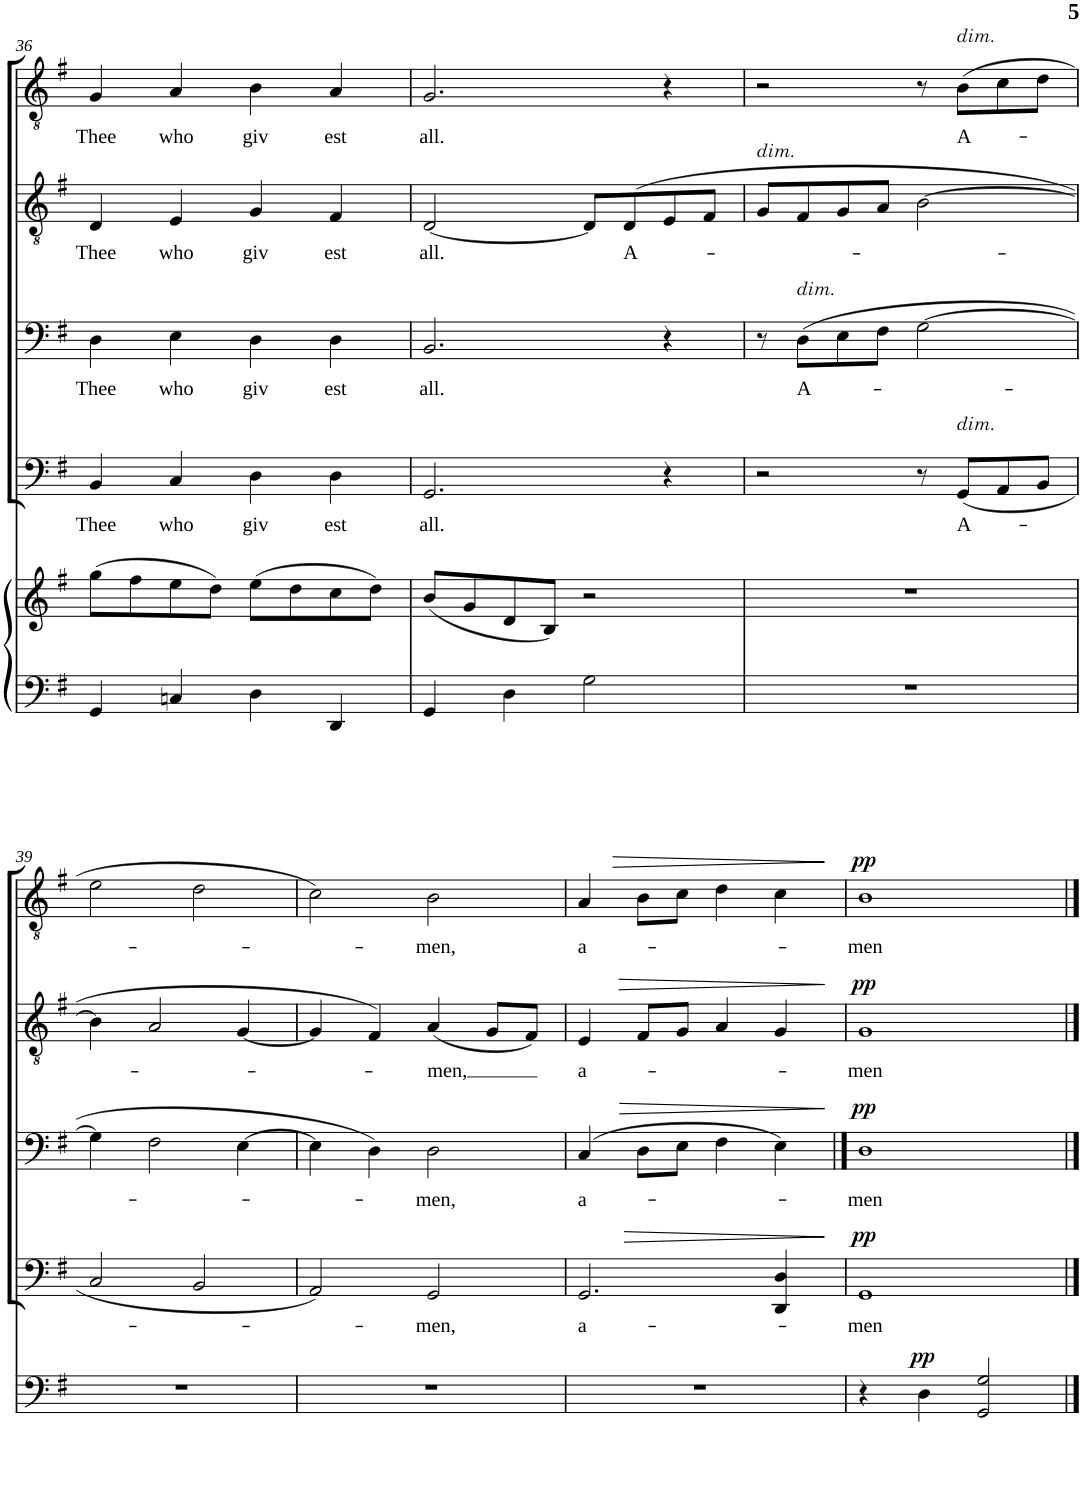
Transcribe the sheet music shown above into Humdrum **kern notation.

**kern	**kern	**dynam	**kern	**text	**dynam	**kern	**text	**dynam	**kern	**text	**dynam	**kern	**text	**dynam
*part5	*part5	*part5	*part4	*part4	*part4	*part3	*part3	*part3	*part2	*part2	*part2	*part1	*part1	*part1
*staff6	*staff5	*staff5/6	*staff4	*staff4	*staff4	*staff3	*staff3	*staff3	*staff2	*staff2	*staff2	*staff1	*staff1	*staff1
*I"*	*	*	*I"Voice	*	*	*I"Voice	*	*	*I"Voice	*	*	*I"Voice	*	*
*	*	*	*I'V	*	*	*I'V	*	*	*I'V	*	*	*I'V	*	*
!!LO:PB:g=z
*clefF4	*clefG2	*	*clefF4	*	*	*clefF4	*	*	*clefGv2	*	*	*clefGv2	*	*
*k[f#]	*k[f#]	*	*k[f#]	*	*	*k[f#]	*	*	*k[f#]	*	*	*k[f#]	*	*
*M4/4	*M4/4	*	*M4/4	*	*	*M4/4	*	*	*M4/4	*	*	*M4/4	*	*
*met(c)	*met(c)	*	*met(c)	*	*	*met(c)	*	*	*met(c)	*	*	*met(c)	*	*
=36	=36	=36	=36	=36	=36	=36	=36	=36	=36	=36	=36	=36	=36	=36
!	!	!	!	!LO:LY:b	!	!	!LO:LY:b	!	!	!LO:LY:b	!	!	!LO:LY:b	!
4GG/	(>8gg\L	.	4BB/	Thee	.	4D\	Thee	.	4D/	Thee	.	4G/	Thee	.
.	8ff#\	.	.	.	.	.	.	.	.	.	.	.	.	.
!	!	!	!	!LO:LY:b	!	!	!LO:LY:b	!	!	!LO:LY:b	!	!	!LO:LY:b	!
4Cn/	8ee\	.	4C/	who	.	4E\	who	.	4E/	who	.	4A/	who	.
.	8dd\J)	.	.	.	.	.	.	.	.	.	.	.	.	.
!	!	!	!	!LO:LY:b	!	!	!LO:LY:b	!	!	!LO:LY:b	!	!	!LO:LY:b	!
4D\	(>8ee\L	.	4D\	giv	.	4D\	giv	.	4G/	giv	.	4B\	giv	.
.	8dd\	.	.	.	.	.	.	.	.	.	.	.	.	.
!	!	!	!	!LO:LY:b	!	!	!LO:LY:b	!	!	!LO:LY:b	!	!	!LO:LY:b	!
4DD/	8cc\	.	4D\	est	.	4D\	est	.	4F#/	est	.	4A/	est	.
.	8dd\J)	.	.	.	.	.	.	.	.	.	.	.	.	.
=37	=37	=37	=37	=37	=37	=37	=37	=37	=37	=37	=37	=37	=37	=37
!	!	!	!	!LO:LY:b	!	!	!LO:LY:b	!	!	!LO:LY:b	!	!	!LO:LY:b	!
4GG/	(<8b/L	.	2.GG/	all.	.	2.BB/	all.	.	[<2D/	all.	.	2.G/	all.	.
.	8g/	.	.	.	.	.	.	.	.	.	.	.	.	.
4D\	8d/	.	.	.	.	.	.	.	.	.	.	.	.	.
.	8B/J)	.	.	.	.	.	.	.	.	.	.	.	.	.
2G\	2r	.	.	.	.	.	.	.	8D/L]	.	.	.	.	.
!	!	!	!	!	!	!	!	!	!	!LO:LY:b	!	!	!	!
.	.	.	.	.	.	.	.	.	(8D/	A-	.	.	.	.
.	.	.	4r	.	.	4r	.	.	8E/	.	.	4r	.	.
.	.	.	.	.	.	.	.	.	8F#/J	.	.	.	.	.
=38	=38	=38	=38	=38	=38	=38	=38	=38	=38	=38	=38	=38	=38	=38
!	!	!	!	!	!	!	!	!	!LO:TX:a:i:t=dim.	!	!	!	!	!
1r	1r	.	2r	.	.	8r	.	.	8G/L	.	.	2r	.	.
!	!	!	!	!	!	!LO:TX:a:i:t=dim.	!	!	!	!	!	!	!	!
!	!	!	!	!	!	!	!LO:LY:b	!	!	!	!	!	!	!
.	.	.	.	.	.	(8D\L	A-	.	8F#/	.	.	.	.	.
.	.	.	.	.	.	8E\	.	.	8G/	.	.	.	.	.
.	.	.	.	.	.	8F#\J	.	.	8A/J	.	.	.	.	.
.	.	.	8r	.	.	[2G\	.	.	[>2B\	.	.	8r	.	.
!	!	!	!	!	!	!	!	!	!	!	!	!LO:TX:a:i:t=dim.	!	!
!	!	!	!LO:TX:a:i:t=dim.	!	!	!	!	!	!	!	!	!	!	!
!	!	!	!	!LO:LY:b	!	!	!	!	!	!	!	!	!LO:LY:b	!
.	.	.	(8GG/L	A-	.	.	.	.	.	.	.	(8B\L	A-	.
.	.	.	8AA/	.	.	.	.	.	.	.	.	8c\	.	.
.	.	.	8BB/J	.	.	.	.	.	.	.	.	8d\J	.	.
!!LO:LB:g=z
=39	=39	=39	=39	=39	=39	=39	=39	=39	=39	=39	=39	=39	=39	=39
1r	1r	.	2C/	.	.	4G\]	.	.	4B\]	.	.	2e\	.	.
.	.	.	.	.	.	2F#\	.	.	2A/	.	.	.	.	.
.	.	.	2BB/	.	.	.	.	.	.	.	.	2d\	.	.
.	.	.	.	.	.	[>4E\	.	.	[<4G/	.	.	.	.	.
=40	=40	=40	=40	=40	=40	=40	=40	=40	=40	=40	=40	=40	=40	=40
1r	1r	.	2AA/)	.	.	4E\]	.	.	4G/]	.	.	2c\)	.	.
.	.	.	.	.	.	4D\)	.	.	4F#/)	.	.	.	.	.
!	!	!	!	!LO:LY:b	!	!	!LO:LY:b	!	!	!LO:LY:b	!	!	!LO:LY:b	!
.	.	.	2GG/	-men,	.	2D\	-men,	.	(4A/	-men,	.	2B\	-men,	.
.	.	.	.	.	.	.	.	.	8G/L	.	.	.	.	.
.	.	.	.	.	.	.	.	.	8F#/J)	.	.	.	.	.
=41	=41	=41	=41	=41	=41	=41	=41	=41	=41	=41	=41	=41	=41	=41
!	!	!	!	!LO:LY:b	!LO:HP:b	!	!LO:LY:b	!	!	!LO:LY:b	!	!	!LO:LY:b	!
1r	1r	.	2.GG/	a-	>	(>4C/	a-	.	4E/	a-	.	4A/	a-	.
!	!	!	!	!	!	!	!	!LO:HP:b	!	!	!LO:HP:b	!	!	!LO:HP:b
.	.	.	.	.	.	8D\L	.	>	8F#/L	.	>	8B\L	.	>
.	.	.	.	.	.	8E\J	.	.	8G/J	.	.	8c\J	.	.
.	.	.	.	.	.	4F#\	.	.	4A/	.	.	4d\	.	.
.	.	.	4DD/ 4D/	.	.	4E\)	.	.	4G/	.	.	4c\	.	.
.	.	.	.	.	]	.	.	]	.	.	]	.	.	]
=42	=42	=42	=42	=42	=42	=42	=42	=42	=42	=42	=42	=42	=42	=42
!	!	!	!	!LO:LY:b	!LO:DY:a	!	!LO:LY:b	!LO:DY:a	!	!LO:LY:b	!LO:DY:a	!	!LO:LY:b	!LO:DY:a
4r	1r	.	1GG	-men	pp	1D	-men	pp	1G	-men	pp	1B	-men	pp
!	!	!LO:DY:a=2	!	!	!	!	!	!	!	!	!	!	!	!
4D\	.	pp	.	.	.	.	.	.	.	.	.	.	.	.
2GG/ 2G/	.	.	.	.	.	.	.	.	.	.	.	.	.	.
==	==	==	==	==	==	==	==	==	==	==	==	==	==	==
*-	*-	*-	*-	*-	*-	*-	*-	*-	*-	*-	*-	*-	*-	*-
